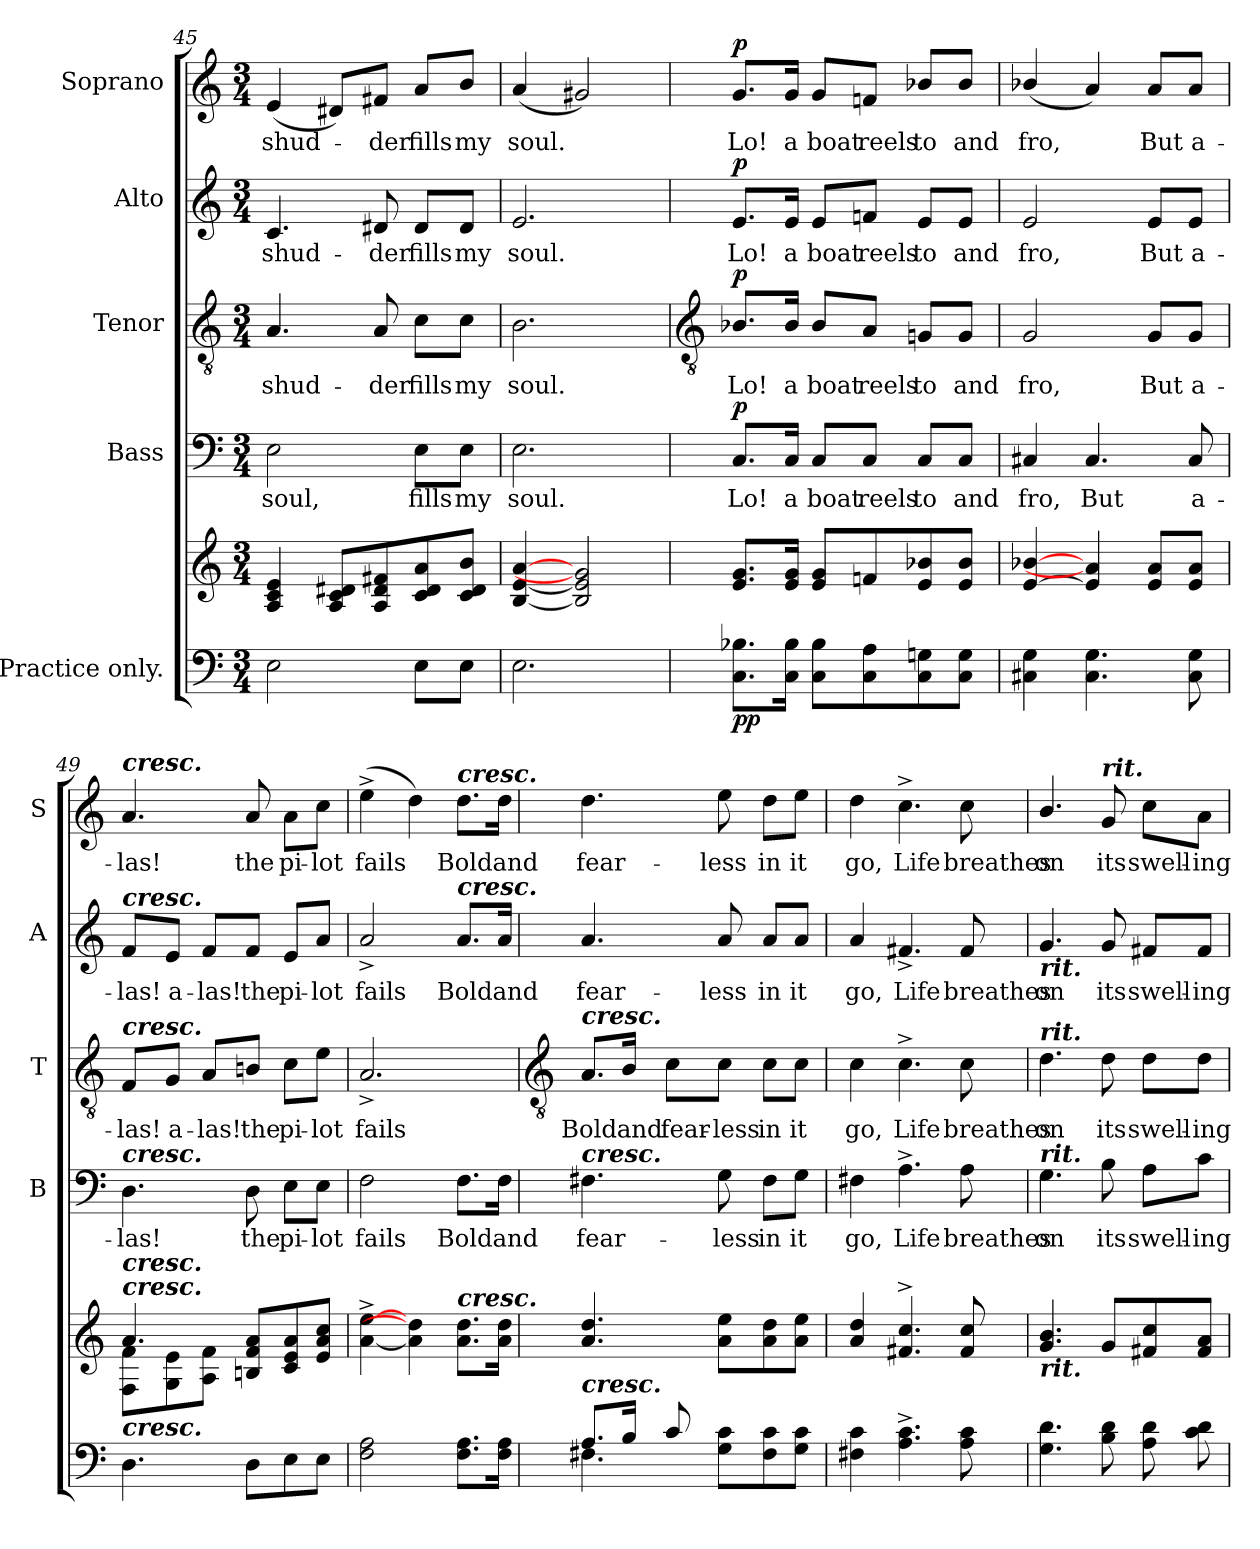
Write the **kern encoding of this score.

**kern	**kern	**dynam	**kern	**text	**dynam	**kern	**text	**dynam	**kern	**text	**dynam	**kern	**text	**dynam
*part5	*part5	*part5	*part4	*part4	*part4	*part3	*part3	*part3	*part2	*part2	*part2	*part1	*part1	*part1
*staff6	*staff5	*staff5/6	*staff4	*staff4	*staff4	*staff3	*staff3	*staff3	*staff2	*staff2	*staff2	*staff1	*staff1	*staff1
*I"Practice only.	*	*	*I"Bass	*	*	*I"Tenor	*	*	*I"Alto	*	*	*I"Soprano	*	*
*	*	*	*I'B	*	*	*I'T	*	*	*I'A	*	*	*I'S	*	*
*clefF4	*clefG2	*	*clefF4	*	*	*clefGv2	*	*	*clefG2	*	*	*clefG2	*	*
*k[]	*k[]	*	*k[]	*	*	*k[]	*	*	*k[]	*	*	*k[]	*	*
*C:	*C:	*	*C:	*	*	*C:	*	*	*C:	*	*	*C:	*	*
*M3/4	*M3/4	*	*M3/4	*	*	*M3/4	*	*	*M3/4	*	*	*M3/4	*	*
=45	=45	=45	=45	=45	=45	=45	=45	=45	=45	=45	=45	=45	=45	=45
!	!	!	!	!LO:LY:b	!	!	!LO:LY:b	!	!	!LO:LY:b	!	!	!LO:LY:b	!
2E	4A 4c 4e	.	2E	soul,	.	4.A	shud-	.	4.c	shud-	.	(<4e	shud-	.
.	8A 8c 8d#XL	.	.	.	.	.	.	.	.	.	.	8d#X/L)	.	.
!	!	!	!	!	!	!	!LO:LY:b	!	!	!LO:LY:b	!	!	!LO:LY:b	!
.	8A 8d# 8f#X	.	.	.	.	8A	-der	.	8d#X	-der	.	8f#X/J	der	.
!	!	!	!	!LO:LY:b	!	!	!LO:LY:b	!	!	!LO:LY:b	!	!	!LO:LY:b	!
8EL	8c 8d# 8a	.	8E\L	fills	.	8c\L	fills	.	8d#/L	fills	.	8a/L	fills	.
!	!	!	!	!LO:LY:b	!	!	!LO:LY:b	!	!	!LO:LY:b	!	!	!LO:LY:b	!
8EJ	8c 8d# 8bJ	.	8E\J	my	.	8c\J	my	.	8d#/J	my	.	8b/J	my	.
=46	=46	=46	=46	=46	=46	=46	=46	=46	=46	=46	=46	=46	=46	=46
!	!	!	!	!LO:LY:b	!	!	!LO:LY:b	!	!	!LO:LY:b	!	!	!LO:LY:b	!
2.E	[4B [4e [4a	.	2.E	soul.	.	2.B	soul.	.	2.e	soul.	.	(<4a	soul.	.
.	2B] 2e] 2g#]	.	.	.	.	.	.	.	.	.	.	2g#X)	.	.
!!LO:LB:g=z
=47	=47	=47	=47	=47	=47	=47	=47	=47	=47	=47	=47	=47	=47	=47
*	*	*	*	*	*	*clefGv2	*	*	*	*	*	*	*	*
*	*^	*	*	*	*	*	*	*	*	*	*	*	*	*
!	!	!LO:N:vis=1	!LO:DY:b=2	!	!LO:LY:b	!	!	!LO:LY:b	!	!	!LO:LY:b	!	!	!LO:LY:b	!
!	!	!	!LO:DY:n=1:b	!	!	!LO:DY:b	!	!	!LO:DY:b	!	!	!LO:DY:b	!	!	!LO:DY:b
8.C 8.B-XL	8.e 8.gL	2.ryy	p p	8.C/L	Lo!	p	8.B-X/L	Lo!	p	8.e/L	Lo!	p	8.g/L	Lo!	p
!	!	!	!	!	!LO:LY:b	!	!	!LO:LY:b	!	!	!LO:LY:b	!	!	!LO:LY:b	!
16C 16B-J	16e 16gJ	.	.	16C/Jk	a	.	16B-/Jk	a	.	16e/Jk	a	.	16g/Jk	a	.
!	!	!	!	!	!LO:LY:b	!	!	!LO:LY:b	!	!	!LO:LY:b	!	!	!LO:LY:b	!
8C 8B-L	8e 8gL	.	.	8C/L	boat	.	8B-/L	boat	.	8e/L	boat	.	8g/L	boat	.
!	!	!	!	!	!LO:LY:b	!	!	!LO:LY:b	!	!	!LO:LY:b	!	!	!LO:LY:b	!
8C 8A	8fn	.	.	8C/J	reels	.	8A/J	reels	.	8fn/J	reels	.	8fn/J	reels	.
!	!	!	!	!	!LO:LY:b	!	!	!LO:LY:b	!	!	!LO:LY:b	!	!	!LO:LY:b	!
8C 8Gn	8e/ 8b-X/	.	.	8C/L	to	.	8Gn/L	to	.	8e/L	to	.	8b-X/L	to	.
!	!	!	!	!	!LO:LY:b	!	!	!LO:LY:b	!	!	!LO:LY:b	!	!	!LO:LY:b	!
8C 8GJ	8e/ 8b-/J	.	.	8C/J	and	.	8G/J	and	.	8e/J	and	.	8b-/J	and	.
=48	=48	=48	=48	=48	=48	=48	=48	=48	=48	=48	=48	=48	=48	=48	=48
!	!	!LO:N:vis=1	!	!	!LO:LY:b	!	!	!LO:LY:b	!	!	!LO:LY:b	!	!	!LO:LY:b	!
4C#X 4G	[4e/ [4b-X/	2.ryy	.	4C#X	fro,	.	2G	fro,	.	2e	fro,	.	(<4b-X/	fro,	.
!	!	!	!	!	!LO:LY:b	!	!	!	!	!	!	!	!	!	!
4.C# 4.G	4e] 4a]	.	.	4.C#	But	.	.	.	.	.	.	.	4a)	.	.
!	!	!	!	!	!	!	!	!LO:LY:b	!	!	!LO:LY:b	!	!	!LO:LY:b	!
.	8e 8aL	.	.	.	.	.	8G/L	But	.	8e/L	But	.	8a/L	But	.
!	!	!	!	!	!LO:LY:b	!	!	!LO:LY:b	!	!	!LO:LY:b	!	!	!LO:LY:b	!
8C# 8G	8e 8aJ	.	.	8C#	a-	.	8G/J	a-	.	8e/J	a-	.	8a/J	a-	.
=49	=49	=49	=49	=49	=49	=49	=49	=49	=49	=49	=49	=49	=49	=49	=49
!	!	!	!	!	!	!	!	!	!	!	!	!	!LO:TX:a:Bi:t=cresc.	!	!
!	!	!	!	!	!	!	!	!	!	!LO:TX:a:Bi:t=cresc.	!	!	!	!	!
!	!	!	!	!	!	!	!LO:TX:a:Bi:t=cresc.	!	!	!	!	!	!	!	!
!	!	!	!	!LO:TX:a:Bi:t=cresc.	!	!	!	!	!	!	!	!	!	!	!
!	!LO:TX:a:Bi:t=cresc.	!	!	!	!	!	!	!	!	!	!	!	!	!	!
!	!LO:TX:a:Bi:t=cresc.	!	!	!	!	!	!	!	!	!	!	!	!	!	!
!LO:TX:a:Bi:t=cresc.	!	!	!	!	!	!	!	!	!	!	!	!	!	!	!
!	!	!	!	!	!LO:LY:b	!	!	!LO:LY:b	!	!	!LO:LY:b	!	!	!LO:LY:b	!
4.D	4.a	8F\ 8f\L	.	4.D	-las!	.	8F/L	-las!	.	8f/L	-las!	.	4.a	-las!	.
!	!	!	!	!	!	!	!	!LO:LY:b	!	!	!LO:LY:b	!	!	!	!
.	.	8G\ 8e\	.	.	.	.	8G/J	a-	.	8e/J	a-	.	.	.	.
!	!	!	!	!	!	!	!	!LO:LY:b	!	!	!LO:LY:b	!	!	!	!
.	.	8A\ 8f\J	.	.	.	.	8A/L	-las!	.	8f/L	-las!	.	.	.	.
!	!	!	!	!	!LO:LY:b	!	!	!LO:LY:b	!	!	!LO:LY:b	!	!	!LO:LY:b	!
8DL	8Bn 8f 8aL	4.ryy	.	8D	the	.	8Bn/J	the	.	8f/J	the	.	8a	the	.
!	!	!	!	!	!LO:LY:b	!	!	!LO:LY:b	!	!	!LO:LY:b	!	!	!LO:LY:b	!
8E	8c 8e 8a	.	.	8E\L	pi-	.	8c\L	pi-	.	8e/L	pi-	.	8a\L	pi-	.
!	!	!	!	!	!LO:LY:b	!	!	!LO:LY:b	!	!	!LO:LY:b	!	!	!LO:LY:b	!
8EJ	8e 8a 8ccJ	.	.	8E\J	-lot	.	8e\J	-lot	.	8a/J	-lot	.	8cc\J	-lot	.
=50	=50	=50	=50	=50	=50	=50	=50	=50	=50	=50	=50	=50	=50	=50	=50
!	!	!	!	!	!LO:LY:b	!	!	!LO:LY:b	!	!	!LO:LY:b	!	!	!LO:LY:b	!
2F 2A	[4a^ [4ee^	2ryy	.	2F	fails	.	2.A^	fails	.	2a^	fails	.	(>4ee^	fails	.
.	4a] 4dd]	.	.	.	.	.	.	.	.	.	.	.	4dd)	.	.
!	!	!	!	!	!	!	!	!	!	!	!	!	!LO:TX:a:Bi:t=cresc.	!	!
!	!	!	!	!	!	!	!	!	!	!LO:TX:a:Bi:t=cresc.	!	!	!	!	!
!	!LO:TX:a:Bi:t=cresc.	!	!	!	!	!	!	!	!	!	!	!	!	!	!
!	!	!	!	!	!LO:LY:b	!	!	!	!	!	!LO:LY:b	!	!	!LO:LY:b	!
8.F 8.AL	8.a 8.ddL	8.ryy	.	8.F\L	Bold	.	.	.	.	8.a/L	Bold	.	8.dd\L	Bold	.
!	!	!	!	!	!LO:LY:b	!	!	!	!	!	!LO:LY:b	!	!	!LO:LY:b	!
16F 16AJ	16a 16ddJ	16ryy	.	16F\Jk	and	.	.	.	.	16a/Jk	and	.	16dd\Jk	and	.
!!LO:LB:g=z
=51	=51	=51	=51	=51	=51	=51	=51	=51	=51	=51	=51	=51	=51	=51	=51
*	*	*	*	*	*	*	*clefGv2	*	*	*	*	*	*	*	*
*^	*	*	*	*	*	*	*	*	*	*	*	*	*	*	*
!	!	!	!	!	!	!	!	!LO:TX:a:Bi:t=cresc.	!	!	!	!	!	!	!	!
!	!	!	!	!	!LO:TX:a:Bi:t=cresc.	!	!	!	!	!	!	!	!	!	!	!
!LO:TX:a:Bi:t=cresc.	!	!	!	!	!	!	!	!	!	!	!	!	!	!	!	!
!	!	!	!	!	!	!LO:LY:b	!	!	!LO:LY:b	!	!	!LO:LY:b	!	!	!LO:LY:b	!
8.A/L	4.F#X	4.a/ 4.dd/	4.ryy	.	4.F#X	fear-	.	8.A/L	Bold	.	4.a	fear-	.	4.dd	fear-	.
!	!	!	!	!	!	!	!	!	!LO:LY:b	!	!	!	!	!	!	!
16B/J	.	.	.	.	.	.	.	16B/Jk	and	.	.	.	.	.	.	.
!	!	!	!	!	!	!	!	!	!LO:LY:b	!	!	!	!	!	!	!
8c/	.	.	.	.	.	.	.	8c\L	fear-	.	.	.	.	.	.	.
!	!	!	!	!	!	!LO:LY:b	!	!	!LO:LY:b	!	!	!LO:LY:b	!	!	!LO:LY:b	!
4.ryy	8G 8cL	8a 8eeL	4.ryy	.	8G	-less	.	8c\J	-less	.	8a	-less	.	8ee	-less	.
!	!	!	!	!	!	!LO:LY:b	!	!	!LO:LY:b	!	!	!LO:LY:b	!	!	!LO:LY:b	!
.	8F# 8c	8a 8dd	.	.	8F#\L	in	.	8c\L	in	.	8a/L	in	.	8dd\L	in	.
!	!	!	!	!	!	!LO:LY:b	!	!	!LO:LY:b	!	!	!LO:LY:b	!	!	!LO:LY:b	!
.	8G 8cJ	8a 8eeJ	.	.	8G\J	it	.	8c\J	it	.	8a/J	it	.	8ee\J	it	.
=52	=52	=52	=52	=52	=52	=52	=52	=52	=52	=52	=52	=52	=52	=52	=52	=52
!	!	!	!LO:N:vis=1	!	!	!LO:LY:b	!	!	!LO:LY:b	!	!	!LO:LY:b	!	!	!LO:LY:b	!
*v	*v	*	*	*	*	*	*	*	*	*	*	*	*	*	*	*
4F#X 4c	4a 4dd	2.ryy	.	4F#X	go,	.	4c	go,	.	4a	go,	.	4dd	go,	.
!	!	!	!	!	!LO:LY:b	!	!	!LO:LY:b	!	!	!LO:LY:b	!	!	!LO:LY:b	!
4.A^ 4.c^	4.f#X^ 4.cc^	.	.	4.A^	Life	.	4.c^	Life	.	4.f#X^	Life	.	4.cc^	Life	.
!	!	!	!	!	!LO:LY:b	!	!	!LO:LY:b	!	!	!LO:LY:b	!	!	!LO:LY:b	!
8A 8c	8f# 8cc	.	.	8A	breathes	.	8c	breathes	.	8f#	breathes	.	8cc	breathes	.
=53	=53	=53	=53	=53	=53	=53	=53	=53	=53	=53	=53	=53	=53	=53	=53
!	!	!	!	!	!	!	!	!	!	!LO:TX:b:Bi:t=rit.	!	!	!	!	!
!	!	!	!	!	!	!	!LO:TX:a:Bi:t=rit.	!	!	!	!	!	!	!	!
!	!	!	!	!LO:TX:a:Bi:t=rit.	!	!	!	!	!	!	!	!	!	!	!
!	!LO:TX:b:Bi:t=rit.	!	!	!	!	!	!	!	!	!	!	!	!	!	!
!	!	!LO:N:vis=1	!	!	!LO:LY:b	!	!	!LO:LY:b	!	!	!LO:LY:b	!	!	!LO:LY:b	!
4.G 4.d	4.g/ 4.b/	2.ryy	.	4.G	on	.	4.d	on	.	4.g	on	.	4.b/	on	.
!	!	!	!	!	!	!	!	!	!	!	!	!	!LO:TX:a:Bi:t=rit.	!	!
!	!	!	!	!	!LO:LY:b	!	!	!LO:LY:b	!	!	!LO:LY:b	!	!	!LO:LY:b	!
8B 8d	8gL	.	.	8B	its	.	8d	its	.	8g	its	.	8g	its	.
!	!	!	!	!	!LO:LY:b	!	!	!LO:LY:b	!	!	!LO:LY:b	!	!	!LO:LY:b	!
8A 8d	8f#X 8cc	.	.	8A\L	swell-	.	8d\L	swell-	.	8f#X/L	swell-	.	8cc\L	swell-	.
!	!	!	!	!	!LO:LY:b	!	!	!LO:LY:b	!	!	!LO:LY:b	!	!	!LO:LY:b	!
8c 8d	8f# 8aJ	.	.	8c\J	-ing	.	8d\J	-ing	.	8f#/J	-ing	.	8a\J	-ing	.
*	*v	*v	*	*	*	*	*	*	*	*	*	*	*	*	*
=	=	=	=	=	=	=	=	=	=	=	=	=	=	=
*-	*-	*-	*-	*-	*-	*-	*-	*-	*-	*-	*-	*-	*-	*-
